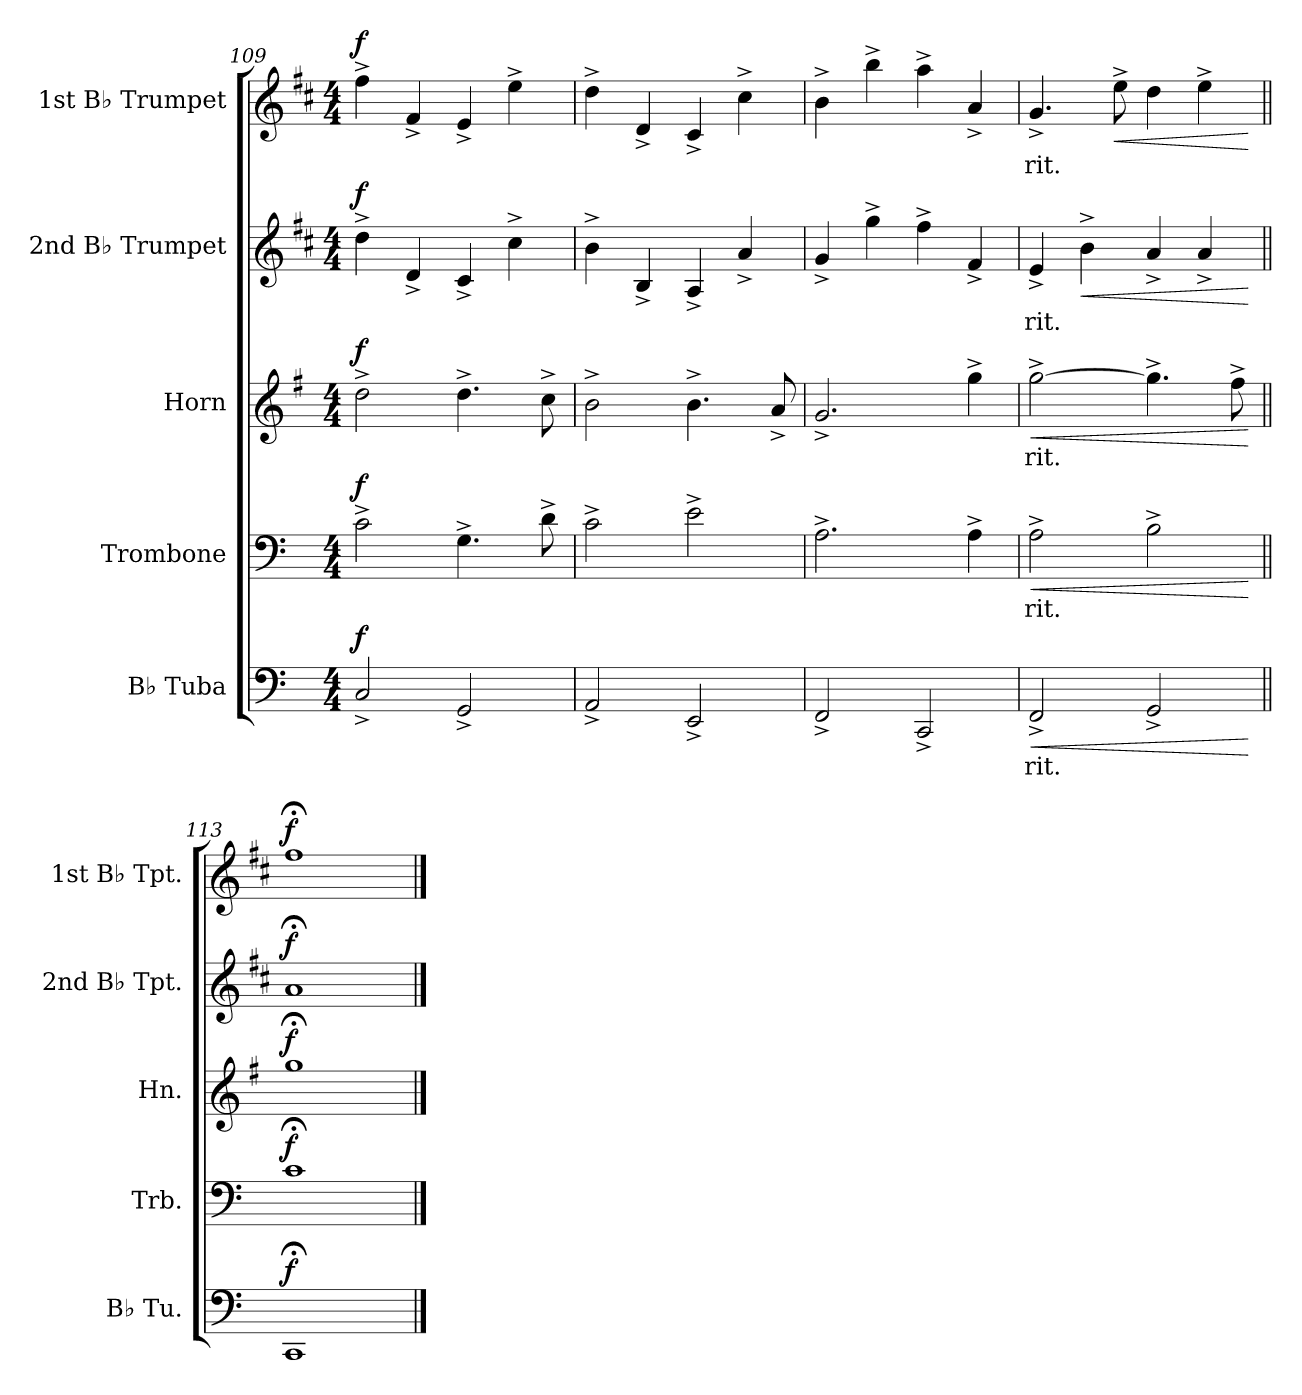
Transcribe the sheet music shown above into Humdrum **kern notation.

**kern	**text	**dynam	**kern	**text	**dynam	**kern	**text	**dynam	**kern	**text	**dynam	**kern	**text	**dynam
*part5	*part5	*part5	*part4	*part4	*part4	*part3	*part3	*part3	*part2	*part2	*part2	*part1	*part1	*part1
*staff5	*staff5	*staff5	*staff4	*staff4	*staff4	*staff3	*staff3	*staff3	*staff2	*staff2	*staff2	*staff1	*staff1	*staff1
*I"B♭ Tuba	*	*	*I"Trombone	*	*	*I"Horn	*	*	*I"2nd B♭ Trumpet	*	*	*I"1st B♭ Trumpet	*	*
*I'B♭ Tu.	*	*	*I'Trb.	*	*	*I'Hn.	*	*	*I'2nd B♭ Tpt.	*	*	*I'1st B♭ Tpt.	*	*
!!LO:LB:g=z
*clefF4	*	*	*clefF4	*	*	*clefG2	*	*	*clefG2	*	*	*clefG2	*	*
*	*	*	*	*	*	*ITrd4c7	*	*	*ITrd1c2	*	*	*ITrd1c2	*	*
*k[]	*	*	*k[]	*	*	*k[]	*	*	*k[]	*	*	*k[]	*	*
*C:	*	*	*C:	*	*	*C:	*	*	*C:	*	*	*C:	*	*
*M4/4	*	*	*M4/4	*	*	*M4/4	*	*	*M4/4	*	*	*M4/4	*	*
=109	=109	=109	=109	=109	=109	=109	=109	=109	=109	=109	=109	=109	=109	=109
!	!	!LO:DY:b	!	!	!LO:DY:b	!	!	!LO:DY:b	!	!	!LO:DY:b	!	!	!LO:DY:b
2C^/	.	f	2c^\	.	f	2g^\	.	f	4cc^\	.	f	4ee^\	.	f
.	.	.	.	.	.	.	.	.	4c^/	.	.	4e^/	.	.
2GG^/	.	.	4.G^\	.	.	4.g^\	.	.	4B^/	.	.	4d^/	.	.
.	.	.	.	.	.	.	.	.	4b^\	.	.	4dd^\	.	.
.	.	.	8d^\	.	.	8f^\	.	.	.	.	.	.	.	.
=110	=110	=110	=110	=110	=110	=110	=110	=110	=110	=110	=110	=110	=110	=110
2AA^/	.	.	2c^\	.	.	2e^\	.	.	4a^\	.	.	4cc^\	.	.
.	.	.	.	.	.	.	.	.	4A^/	.	.	4c^/	.	.
2EE^/	.	.	2e^\	.	.	4.e^\	.	.	4G^/	.	.	4B^/	.	.
.	.	.	.	.	.	.	.	.	4g^/	.	.	4b^\	.	.
.	.	.	.	.	.	8d^/	.	.	.	.	.	.	.	.
=111	=111	=111	=111	=111	=111	=111	=111	=111	=111	=111	=111	=111	=111	=111
2FF^/	.	.	2.A^\	.	.	2.c^/	.	.	4f^/	.	.	4a^\	.	.
.	.	.	.	.	.	.	.	.	4ff^\	.	.	4aa^\	.	.
2CC^/	.	.	.	.	.	.	.	.	4ee^\	.	.	4gg^\	.	.
.	.	.	4A^\	.	.	4cc^\	.	.	4e^/	.	.	4g^/	.	.
=112	=112	=112	=112	=112	=112	=112	=112	=112	=112	=112	=112	=112	=112	=112
!	!	!LO:HP:b	!	!	!LO:HP:b	!	!	!LO:HP:b	!	!	!	!	!	!
2FF^/	rit.	<	2A^\	rit.	<	[2cc^\	rit.	<	4d^/	rit.	.	4.f^/	rit.	.
!	!	!	!	!	!	!	!	!	!	!	!LO:HP:b	!	!	!
.	.	.	.	.	.	.	.	.	4a^\	.	<	.	.	.
!	!	!	!	!	!	!	!	!	!	!	!	!	!	!LO:HP:b
.	.	.	.	.	.	.	.	.	.	.	.	8dd^\	.	<
2GG^/	.	.	2B^\	.	.	4.cc^\]	.	.	4g^/	.	.	4cc\	.	.
.	.	.	.	.	.	.	.	.	4g^/	.	.	4dd^\	.	.
.	.	.	.	.	.	8b^\	.	.	.	.	.	.	.	.
.	.	[	.	.	[	.	.	[	.	.	[	.	.	[
=113||	=113||	=113||	=113||	=113||	=113||	=113||	=113||	=113||	=113||	=113||	=113||	=113||	=113||	=113||
!	!	!LO:DY:b	!	!	!LO:DY:b	!	!	!LO:DY:b	!	!	!LO:DY:b	!	!	!LO:DY:b
1CC;<	.	f	1c;<	.	f	1cc;<	.	f	1g;<	.	f	1ee;<	.	f
==	==	==	==	==	==	==	==	==	==	==	==	==	==	==
*-	*-	*-	*-	*-	*-	*-	*-	*-	*-	*-	*-	*-	*-	*-
